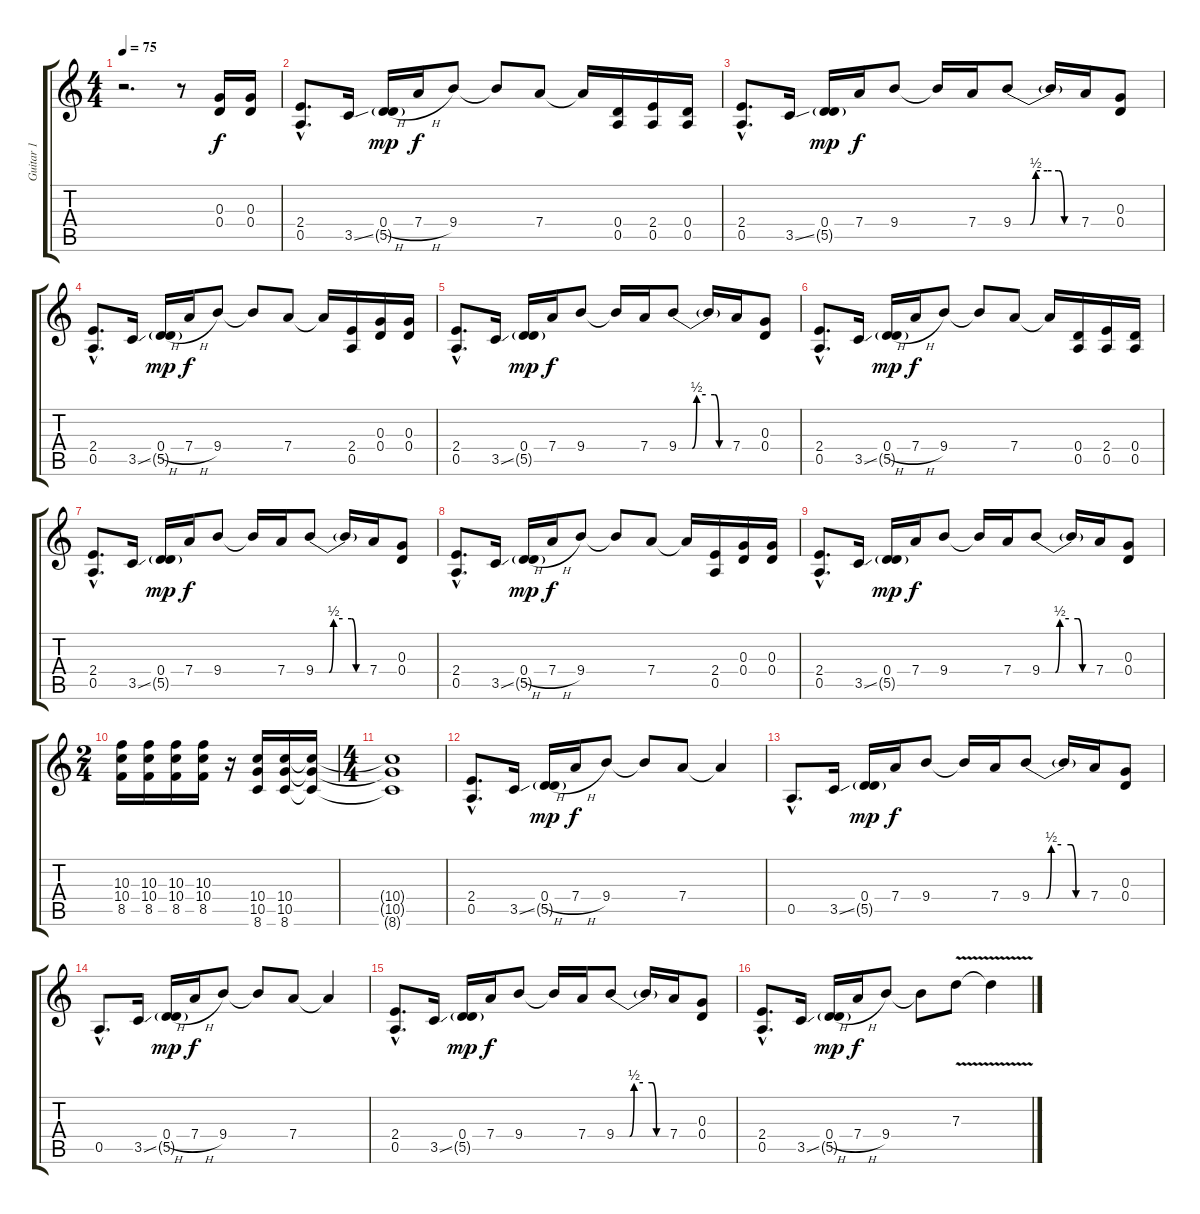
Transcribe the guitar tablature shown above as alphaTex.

\track ("Guitar 1" "Guitar 1") {instrument overdrivenguitar}
\staff {score tabs}
\tuning (E4 B3 G3 D3 A2 E2) {hide}
\ts (4 4)
\tempo 75
\clef g2
\ks c
r.2{d dy f instrument overdrivenguitar} r.8 (0.3 0.4).16 (0.3 0.4).16 |
(2.4{hac} 0.5{hac}).8{d} 3.5{ss}.16 (0.4{h} 5.5{g}).16{dy mp} 7.4{h}.16{dy f} 9.4.8 9.4{t}.8 7.4.8 7.4{t}.16 (0.4 0.5).16 (2.4 0.5).16 (0.4 0.5).16 |
(2.4{hac} 0.5{hac}).8{d} 3.5{ss}.16 (0.4 5.5{g}).16{dy mp} 7.4.16{dy f} 9.4.8 9.4{t}.16 7.4.16 9.4{be (custom 0 0 15 0 20 2 30 2 40 2 45 0 60 0)}.8 9.4{t}.16 7.4.16 (0.3 0.4).8 |
(2.4{hac} 0.5{hac}).8{d} 3.5{ss}.16 (0.4{h} 5.5{g}).16{dy mp} 7.4{h}.16{dy f} 9.4.8 9.4{t}.8 7.4.8 7.4{t}.16 (2.4 0.5).16 (0.3 0.4).16 (0.3 0.4).16 |
(2.4{hac} 0.5{hac}).8{d} 3.5{ss}.16 (0.4 5.5{g}).16{dy mp} 7.4.16{dy f} 9.4.8 9.4{t}.16 7.4.16 9.4{be (custom 0 0 15 0 20 2 30 2 40 2 45 0 60 0)}.8 9.4{t}.16 7.4.16 (0.3 0.4).8 |
(2.4{hac} 0.5{hac}).8{d} 3.5{ss}.16 (0.4{h} 5.5{g}).16{dy mp} 7.4{h}.16{dy f} 9.4.8 9.4{t}.8 7.4.8 7.4{t}.16 (0.4 0.5).16 (2.4 0.5).16 (0.4 0.5).16 |
(2.4{hac} 0.5{hac}).8{d} 3.5{ss}.16 (0.4 5.5{g}).16{dy mp} 7.4.16{dy f} 9.4.8 9.4{t}.16 7.4.16 9.4{be (custom 0 0 15 0 20 2 30 2 40 2 45 0 60 0)}.8 9.4{t}.16 7.4.16 (0.3 0.4).8 |
(2.4{hac} 0.5{hac}).8{d} 3.5{ss}.16 (0.4{h} 5.5{g}).16{dy mp} 7.4{h}.16{dy f} 9.4.8 9.4{t}.8 7.4.8 7.4{t}.16 (2.4 0.5).16 (0.3 0.4).16 (0.3 0.4).16 |
(2.4{hac} 0.5{hac}).8{d} 3.5{ss}.16 (0.4 5.5{g}).16{dy mp} 7.4.16{dy f} 9.4.8 9.4{t}.16 7.4.16 9.4{be (custom 0 0 15 0 20 2 30 2 40 2 45 0 60 0)}.8 9.4{t}.16 7.4.16 (0.3 0.4).8 |
\ts (2 4)
(10.3 10.4 8.5).16 (10.3 10.4 8.5).16 (10.3 10.4 8.5).16 (10.3 10.4 8.5).16 r.16 (10.4 10.5 8.6).16 (10.4 10.5 8.6).16 (10.4{t} 10.5{t} 8.6{t}).16 |
\ts (4 4)
(10.4{t} 10.5{t} 8.6{t}).1 |
(2.4{hac} 0.5{hac}).8{d} 3.5{ss}.16 (0.4{h} 5.5{g}).16{dy mp} 7.4{h}.16{dy f} 9.4.8 9.4{t}.8 7.4.8 7.4{t}.4 |
0.5{hac}.8{d} 3.5{ss}.16 (0.4 5.5{g}).16{dy mp} 7.4.16{dy f} 9.4.8 9.4{t}.16 7.4.16 9.4{be (custom 0 0 15 0 20 2 30 2 40 2 45 0 60 0)}.8 9.4{t}.16 7.4.16 (0.3 0.4).8 |
0.5{hac}.8{d} 3.5{ss}.16 (0.4{h} 5.5{g}).16{dy mp} 7.4{h}.16{dy f} 9.4.8 9.4{t}.8 7.4.8 7.4{t}.4 |
(2.4{hac} 0.5{hac}).8{d} 3.5{ss}.16 (0.4 5.5{g}).16{dy mp} 7.4.16{dy f} 9.4.8 9.4{t}.16 7.4.16 9.4{be (custom 0 0 15 0 20 2 30 2 40 2 45 0 60 0)}.8 9.4{t}.16 7.4.16 (0.3 0.4).8 |
(2.4{hac} 0.5{hac}).8{d} 3.5{ss}.16 (0.4{h} 5.5{g}).16{dy mp} 7.4{h}.16{dy f} 9.4.8 9.4{t}.8 7.3{v}.8 7.3{t}.4
